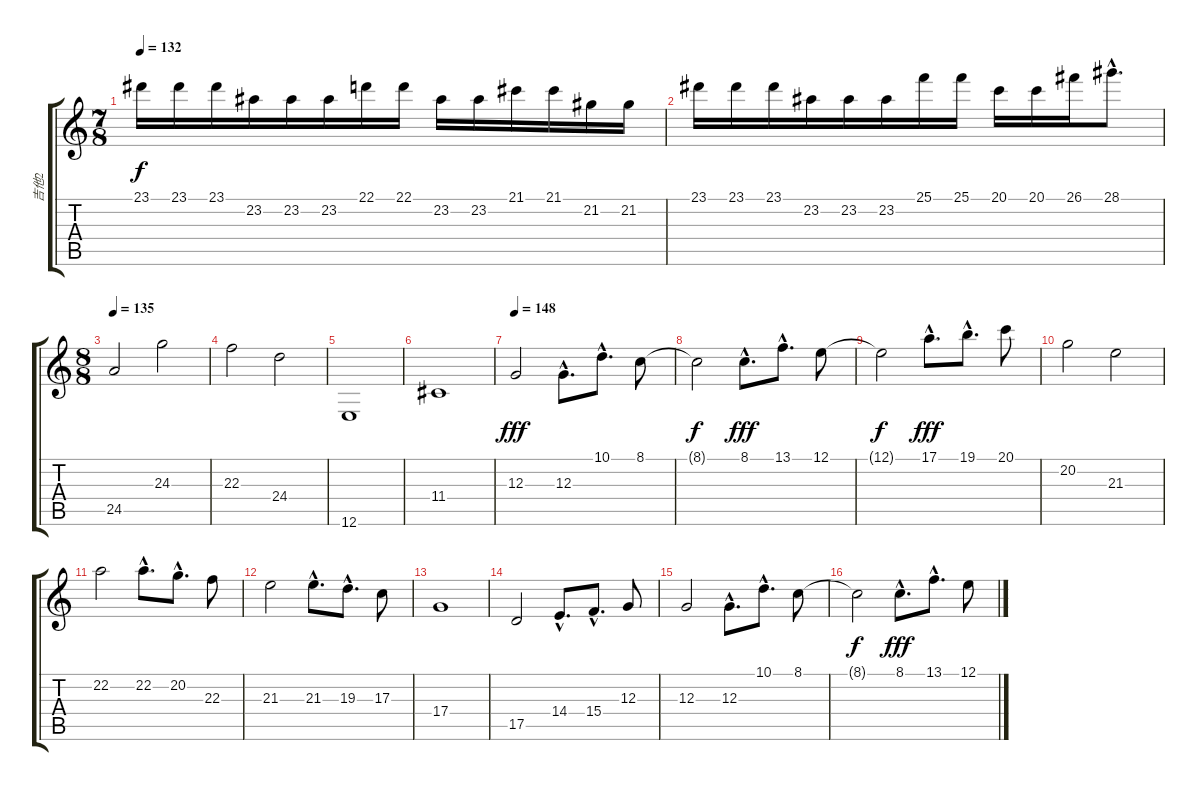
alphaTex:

\track ("吉他2" "吉他2") {instrument stringensemble1}
\staff {score tabs}
\tuning (E4 B3 G3 D3 A2 E2) {hide}
\ts (7 8)
\tempo 132
\clef g2
\ks c
23.1.16{dy f} 23.1.16 23.1.16 23.2.16 23.2.16 23.2.16 22.1.16 22.1.16 23.2.16 23.2.16 21.1.16 21.1.16 21.2.16 21.2.16 |
23.1.16 23.1.16 23.1.16 23.2.16 23.2.16 23.2.16 25.1.16 25.1.16 20.1.16 20.1.16 26.1.16 28.1{hac}.8{d} |
\ts (8 8)
\tempo 135
24.5.2 24.3.2 |
22.3.2 24.4.2 |
12.6.1 |
11.4.1 |
\tempo 148
12.3.2{dy fff} 12.3{hac}.8{d} 10.1{hac}.8{d} 8.1.8 |
8.1{t}.2{dy f} 8.1{hac}.8{d dy fff} 13.1{hac}.8{d} 12.1.8 |
12.1{t}.2{dy f} 17.1{hac}.8{d dy fff} 19.1{hac}.8{d} 20.1.8 |
20.2.2 21.3.2 |
22.2.2 22.2{hac}.8{d} 20.2{hac}.8{d} 22.3.8 |
21.3.2 21.3{hac}.8{d} 19.3{hac}.8{d} 17.3.8 |
17.4.1 |
17.5.2 14.4{hac}.8{d} 15.4{hac}.8{d} 12.3.8 |
12.3.2 12.3{hac}.8{d} 10.1{hac}.8{d} 8.1.8 |
8.1{t}.2{dy f} 8.1{hac}.8{d dy fff} 13.1{hac}.8{d} 12.1.8
